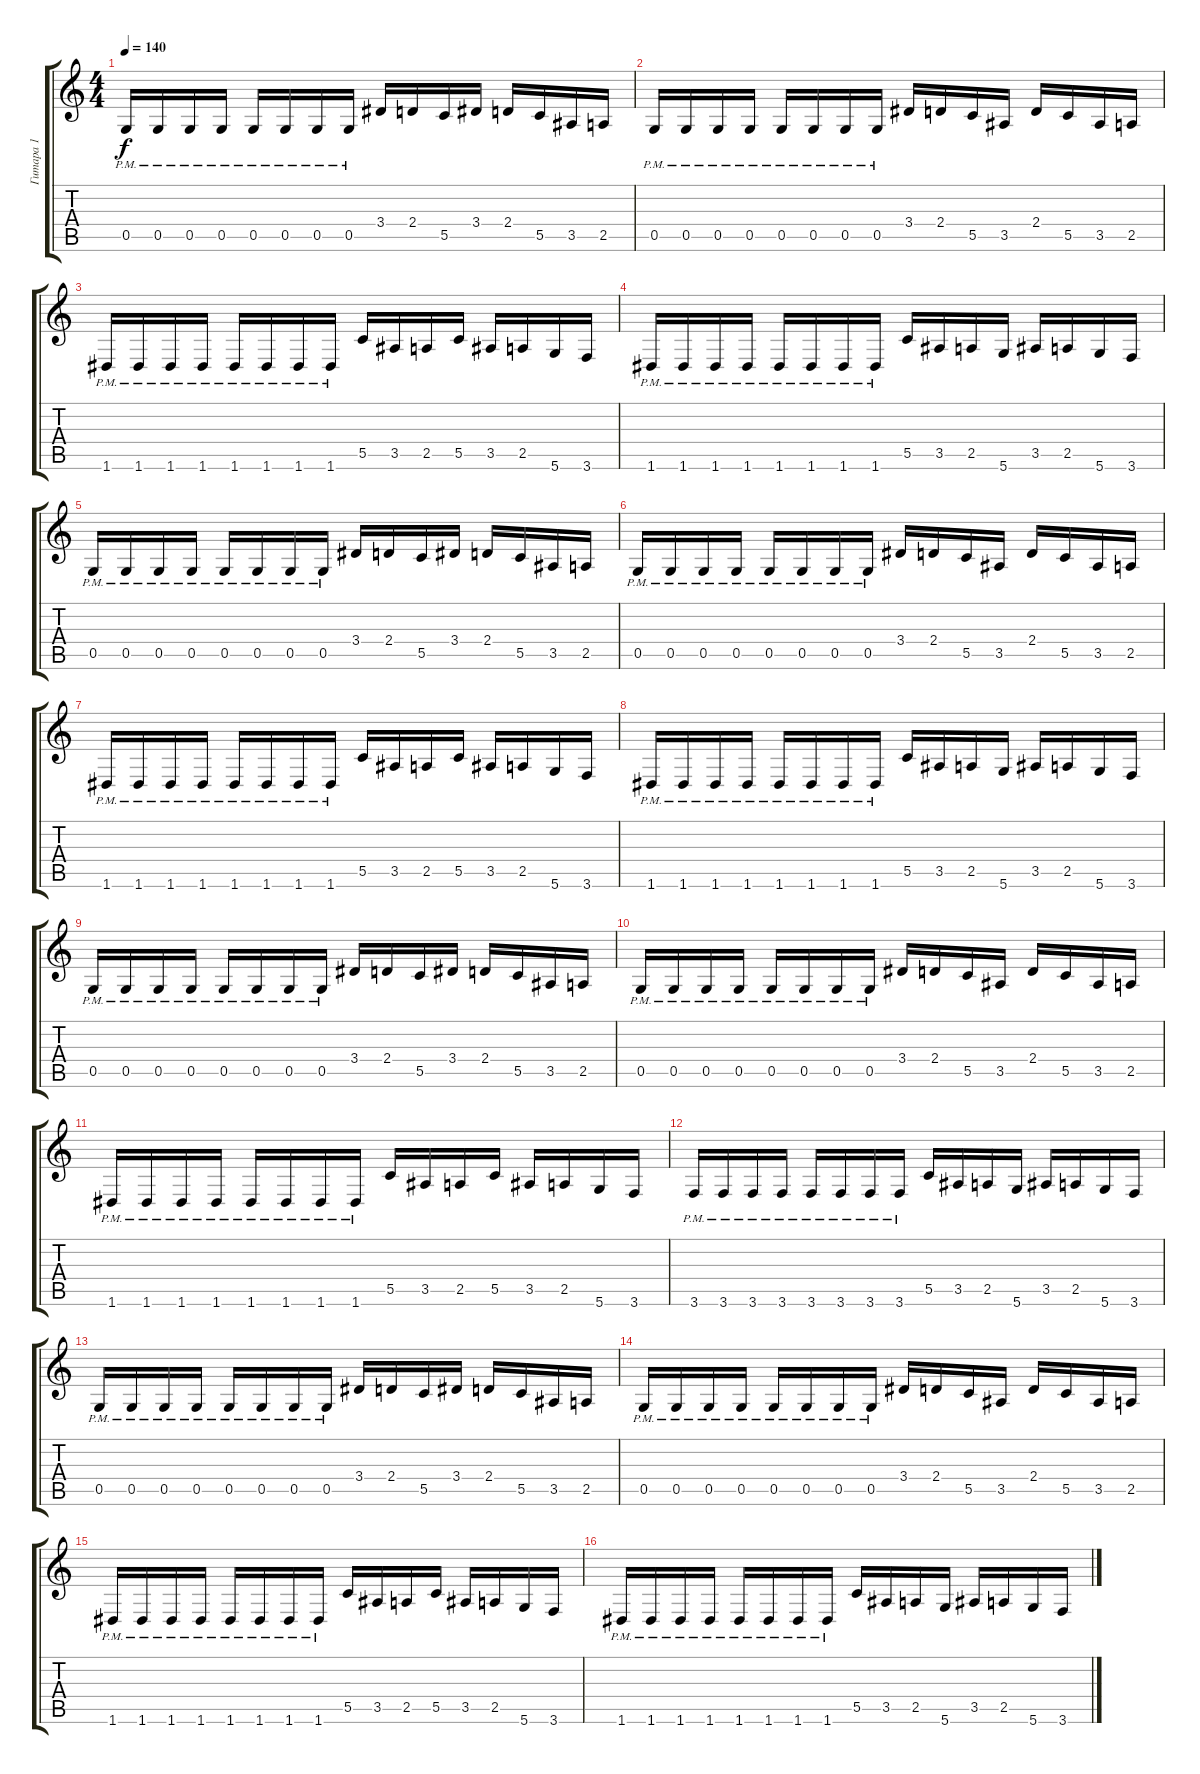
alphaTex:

\track ("Гитара 1" "Гитара 1") {instrument overdrivenguitar}
\staff {score tabs}
\tuning (D4 A3 F3 C3 G2 D2) {hide}
\ts (4 4)
\tempo 140
\clef g2
\ks c
0.5{pm}.16{dy f} 0.5{pm}.16 0.5{pm}.16 0.5{pm}.16 0.5{pm}.16 0.5{pm}.16 0.5{pm}.16 0.5{pm}.16 3.4.16 2.4.16 5.5.16 3.4.16 2.4.16 5.5.16 3.5.16 2.5.16 |
0.5{pm}.16 0.5{pm}.16 0.5{pm}.16 0.5{pm}.16 0.5{pm}.16 0.5{pm}.16 0.5{pm}.16 0.5{pm}.16 3.4.16 2.4.16 5.5.16 3.5.16 2.4.16 5.5.16 3.5.16 2.5.16 |
1.6{pm}.16 1.6{pm}.16 1.6{pm}.16 1.6{pm}.16 1.6{pm}.16 1.6{pm}.16 1.6{pm}.16 1.6{pm}.16 5.5.16 3.5.16 2.5.16 5.5.16 3.5.16 2.5.16 5.6.16 3.6.16 |
1.6{pm}.16 1.6{pm}.16 1.6{pm}.16 1.6{pm}.16 1.6{pm}.16 1.6{pm}.16 1.6{pm}.16 1.6{pm}.16 5.5.16 3.5.16 2.5.16 5.6.16 3.5.16 2.5.16 5.6.16 3.6.16 |
0.5{pm}.16 0.5{pm}.16 0.5{pm}.16 0.5{pm}.16 0.5{pm}.16 0.5{pm}.16 0.5{pm}.16 0.5{pm}.16 3.4.16 2.4.16 5.5.16 3.4.16 2.4.16 5.5.16 3.5.16 2.5.16 |
0.5{pm}.16 0.5{pm}.16 0.5{pm}.16 0.5{pm}.16 0.5{pm}.16 0.5{pm}.16 0.5{pm}.16 0.5{pm}.16 3.4.16 2.4.16 5.5.16 3.5.16 2.4.16 5.5.16 3.5.16 2.5.16 |
1.6{pm}.16 1.6{pm}.16 1.6{pm}.16 1.6{pm}.16 1.6{pm}.16 1.6{pm}.16 1.6{pm}.16 1.6{pm}.16 5.5.16 3.5.16 2.5.16 5.5.16 3.5.16 2.5.16 5.6.16 3.6.16 |
1.6{pm}.16 1.6{pm}.16 1.6{pm}.16 1.6{pm}.16 1.6{pm}.16 1.6{pm}.16 1.6{pm}.16 1.6{pm}.16 5.5.16 3.5.16 2.5.16 5.6.16 3.5.16 2.5.16 5.6.16 3.6.16 |
0.5{pm}.16 0.5{pm}.16 0.5{pm}.16 0.5{pm}.16 0.5{pm}.16 0.5{pm}.16 0.5{pm}.16 0.5{pm}.16 3.4.16 2.4.16 5.5.16 3.4.16 2.4.16 5.5.16 3.5.16 2.5.16 |
0.5{pm}.16 0.5{pm}.16 0.5{pm}.16 0.5{pm}.16 0.5{pm}.16 0.5{pm}.16 0.5{pm}.16 0.5{pm}.16 3.4.16 2.4.16 5.5.16 3.5.16 2.4.16 5.5.16 3.5.16 2.5.16 |
1.6{pm}.16 1.6{pm}.16 1.6{pm}.16 1.6{pm}.16 1.6{pm}.16 1.6{pm}.16 1.6{pm}.16 1.6{pm}.16 5.5.16 3.5.16 2.5.16 5.5.16 3.5.16 2.5.16 5.6.16 3.6.16 |
3.6{pm}.16 3.6{pm}.16 3.6{pm}.16 3.6{pm}.16 3.6{pm}.16 3.6{pm}.16 3.6{pm}.16 3.6{pm}.16 5.5.16 3.5.16 2.5.16 5.6.16 3.5.16 2.5.16 5.6.16 3.6.16 |
0.5{pm}.16 0.5{pm}.16 0.5{pm}.16 0.5{pm}.16 0.5{pm}.16 0.5{pm}.16 0.5{pm}.16 0.5{pm}.16 3.4.16 2.4.16 5.5.16 3.4.16 2.4.16 5.5.16 3.5.16 2.5.16 |
0.5{pm}.16 0.5{pm}.16 0.5{pm}.16 0.5{pm}.16 0.5{pm}.16 0.5{pm}.16 0.5{pm}.16 0.5{pm}.16 3.4.16 2.4.16 5.5.16 3.5.16 2.4.16 5.5.16 3.5.16 2.5.16 |
1.6{pm}.16 1.6{pm}.16 1.6{pm}.16 1.6{pm}.16 1.6{pm}.16 1.6{pm}.16 1.6{pm}.16 1.6{pm}.16 5.5.16 3.5.16 2.5.16 5.5.16 3.5.16 2.5.16 5.6.16 3.6.16 |
1.6{pm}.16 1.6{pm}.16 1.6{pm}.16 1.6{pm}.16 1.6{pm}.16 1.6{pm}.16 1.6{pm}.16 1.6{pm}.16 5.5.16 3.5.16 2.5.16 5.6.16 3.5.16 2.5.16 5.6.16 3.6.16
